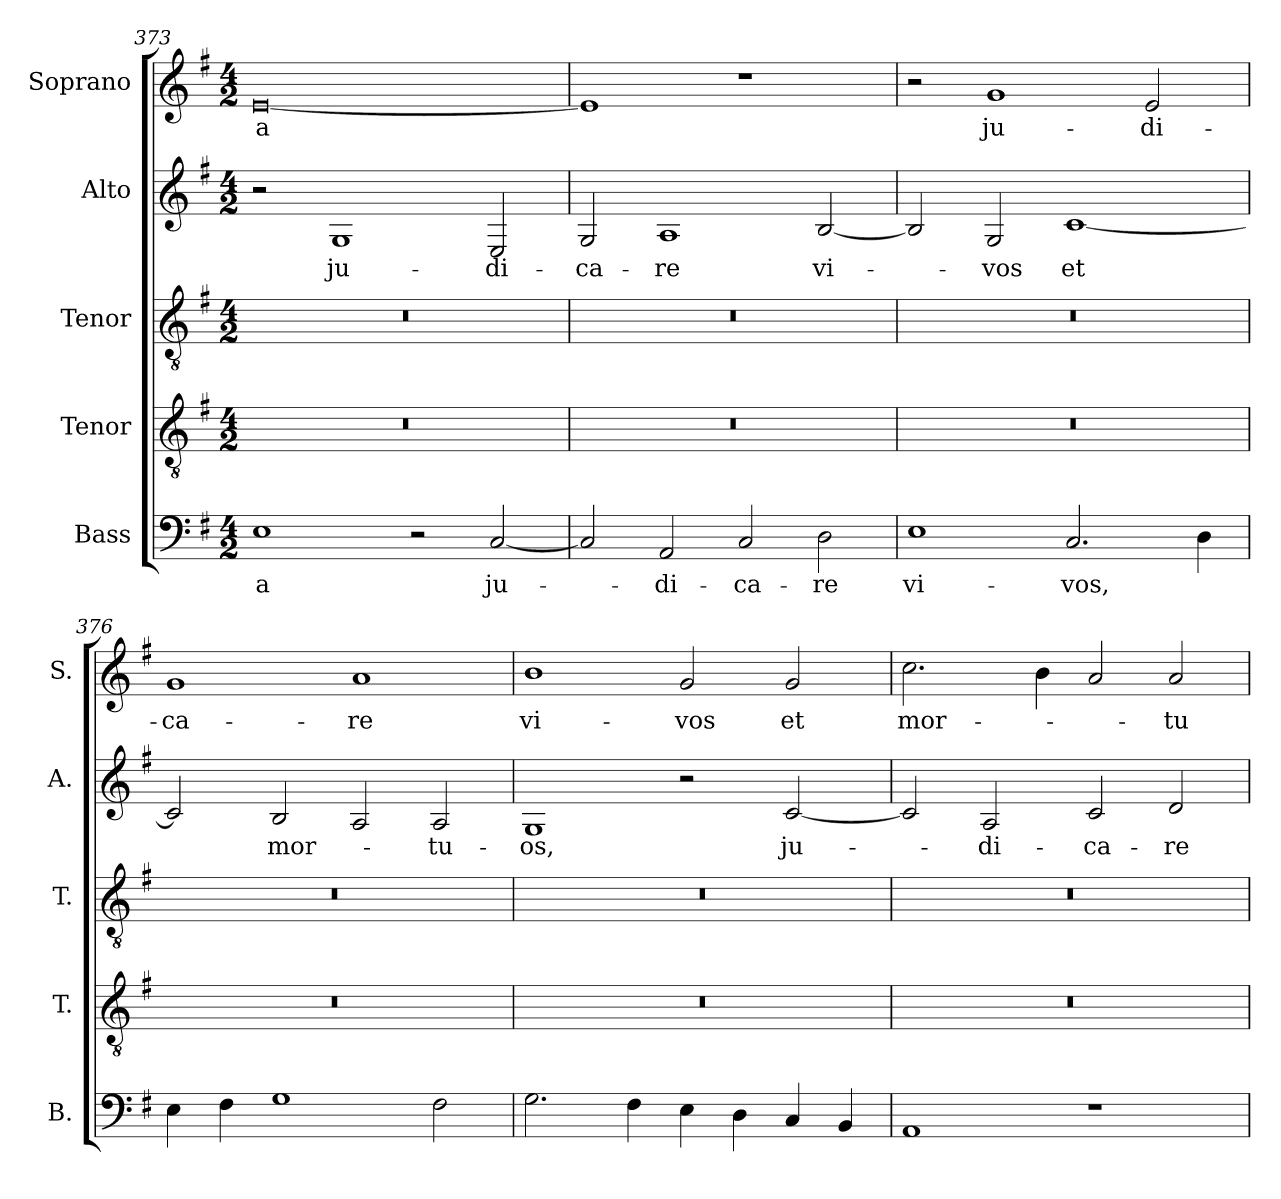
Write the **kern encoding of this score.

**kern	**text	**kern	**kern	**kern	**text	**kern	**text
*part5	*part5	*part4	*part3	*part2	*part2	*part1	*part1
*staff5	*staff5	*staff4	*staff3	*staff2	*staff2	*staff1	*staff1
*I"Bass	*	*I"Tenor	*I"Tenor	*I"Alto	*	*I"Soprano	*
*I'B.	*	*I'T.	*I'T.	*I'A.	*	*I'S.	*
!!LO:PB:g=z
*clefF4	*	*clefGv2	*clefGv2	*clefG2	*	*clefG2	*
*	*	*ITrd7c12	*ITrd7c12	*	*	*	*
*k[f#]	*	*k[f#]	*k[f#]	*k[f#]	*	*k[f#]	*
*G:	*	*G:	*G:	*G:	*	*G:	*
*M4/2	*	*M4/2	*M4/2	*M4/2	*	*M4/2	*
=373	=373	=373	=373	=373	=373	=373	=373
!	!LO:LY:b:color=#000000	!LO:N:vis=1	!LO:N:vis=1	!	!	!	!
!	!	!	!	!	!	!	!LO:LY:b:color=#000000
1Ei	-a	0r	0r	2r	.	[0ei	-a
!	!	!	!	!	!LO:LY:b:color=#000000	!	!
.	.	.	.	1Gi	ju-	.	.
2r	.	.	.	.	.	.	.
!	!LO:LY:b:color=#000000	!	!	!	!	!	!
!	!	!	!	!	!LO:LY:b:color=#000000	!	!
[2Ci/	ju-	.	.	2Ei/	-di-	.	.
=374	=374	=374	=374	=374	=374	=374	=374
!	!	!LO:N:vis=1	!LO:N:vis=1	!	!	!	!
!	!	!	!	!	!LO:LY:b:color=#000000	!	!
2Ci/]	.	0r	0r	2Gi/	-ca-	1ei]	.
!	!LO:LY:b:color=#000000	!	!	!	!	!	!
!	!	!	!	!	!LO:LY:b:color=#000000	!	!
2AAi/	-di-	.	.	1Ai	-re	.	.
!	!LO:LY:b:color=#000000	!	!	!	!	!	!
2Ci/	-ca-	.	.	.	.	1r	.
!	!LO:LY:b:color=#000000	!	!	!	!	!	!
!	!	!	!	!	!LO:LY:b:color=#000000	!	!
2Di\	-re	.	.	[2Bi/	vi-	.	.
=375	=375	=375	=375	=375	=375	=375	=375
!	!LO:LY:b:color=#000000	!LO:N:vis=1	!LO:N:vis=1	!	!	!	!
1Ei	vi-	0r	0r	2Bi/]	.	2r	.
!	!	!	!	!	!LO:LY:b:color=#000000	!	!
!	!	!	!	!	!	!	!LO:LY:b:color=#000000
.	.	.	.	2Gi/	-vos	1gi	ju-
!	!LO:LY:b:color=#000000	!	!	!	!	!	!
!	!	!	!	!	!LO:LY:b:color=#000000	!	!
2.Ci/	-vos,	.	.	[1ci	et	.	.
!	!	!	!	!	!	!	!LO:LY:b:color=#000000
.	.	.	.	.	.	2ei/	-di-
4Di\	.	.	.	.	.	.	.
=376	=376	=376	=376	=376	=376	=376	=376
!	!	!LO:N:vis=1	!LO:N:vis=1	!	!	!	!
!	!	!	!	!	!	!	!LO:LY:b:color=#000000
4Ei\	.	0r	0r	2ci/]	.	1gi	-ca-
4F#i\	.	.	.	.	.	.	.
!	!	!	!	!	!LO:LY:b:color=#000000	!	!
1Gi	.	.	.	2Bi/	mor-	.	.
!	!	!	!	!	!	!	!LO:LY:b:color=#000000
.	.	.	.	2Ai/	.	1ai	-re
!	!	!	!	!	!LO:LY:b:color=#000000	!	!
2F#i\	.	.	.	2Ai/	-tu-	.	.
=377	=377	=377	=377	=377	=377	=377	=377
!	!	!LO:N:vis=1	!LO:N:vis=1	!	!	!	!
!	!	!	!	!	!LO:LY:b:color=#000000	!	!
!	!	!	!	!	!	!	!LO:LY:b:color=#000000
2.Gi\	.	0r	0r	1Gi	-os,	1bi	vi-
4F#i\	.	.	.	.	.	.	.
!	!	!	!	!	!	!	!LO:LY:b:color=#000000
4Ei\	.	.	.	2r	.	2gi/	-vos
4Di\	.	.	.	.	.	.	.
!	!	!	!	!	!LO:LY:b:color=#000000	!	!
!	!	!	!	!	!	!	!LO:LY:b:color=#000000
4Ci/	.	.	.	[2ci/	ju-	2gi/	et
4BBi/	.	.	.	.	.	.	.
=378	=378	=378	=378	=378	=378	=378	=378
!	!	!LO:N:vis=1	!LO:N:vis=1	!	!	!	!
!	!	!	!	!	!	!	!LO:LY:b:color=#000000
1AAi	.	0r	0r	2ci/]	.	2.cci\	mor-
!	!	!	!	!	!LO:LY:b:color=#000000	!	!
.	.	.	.	2Ai/	-di-	.	.
.	.	.	.	.	.	4bi\	.
!	!	!	!	!	!LO:LY:b:color=#000000	!	!
1r	.	.	.	2ci/	-ca-	2ai/	.
!	!	!	!	!	!LO:LY:b:color=#000000	!	!
!	!	!	!	!	!	!	!LO:LY:b:color=#000000
.	.	.	.	2di/	-re	2ai/	-tu-
=	=	=	=	=	=	=	=
*-	*-	*-	*-	*-	*-	*-	*-
